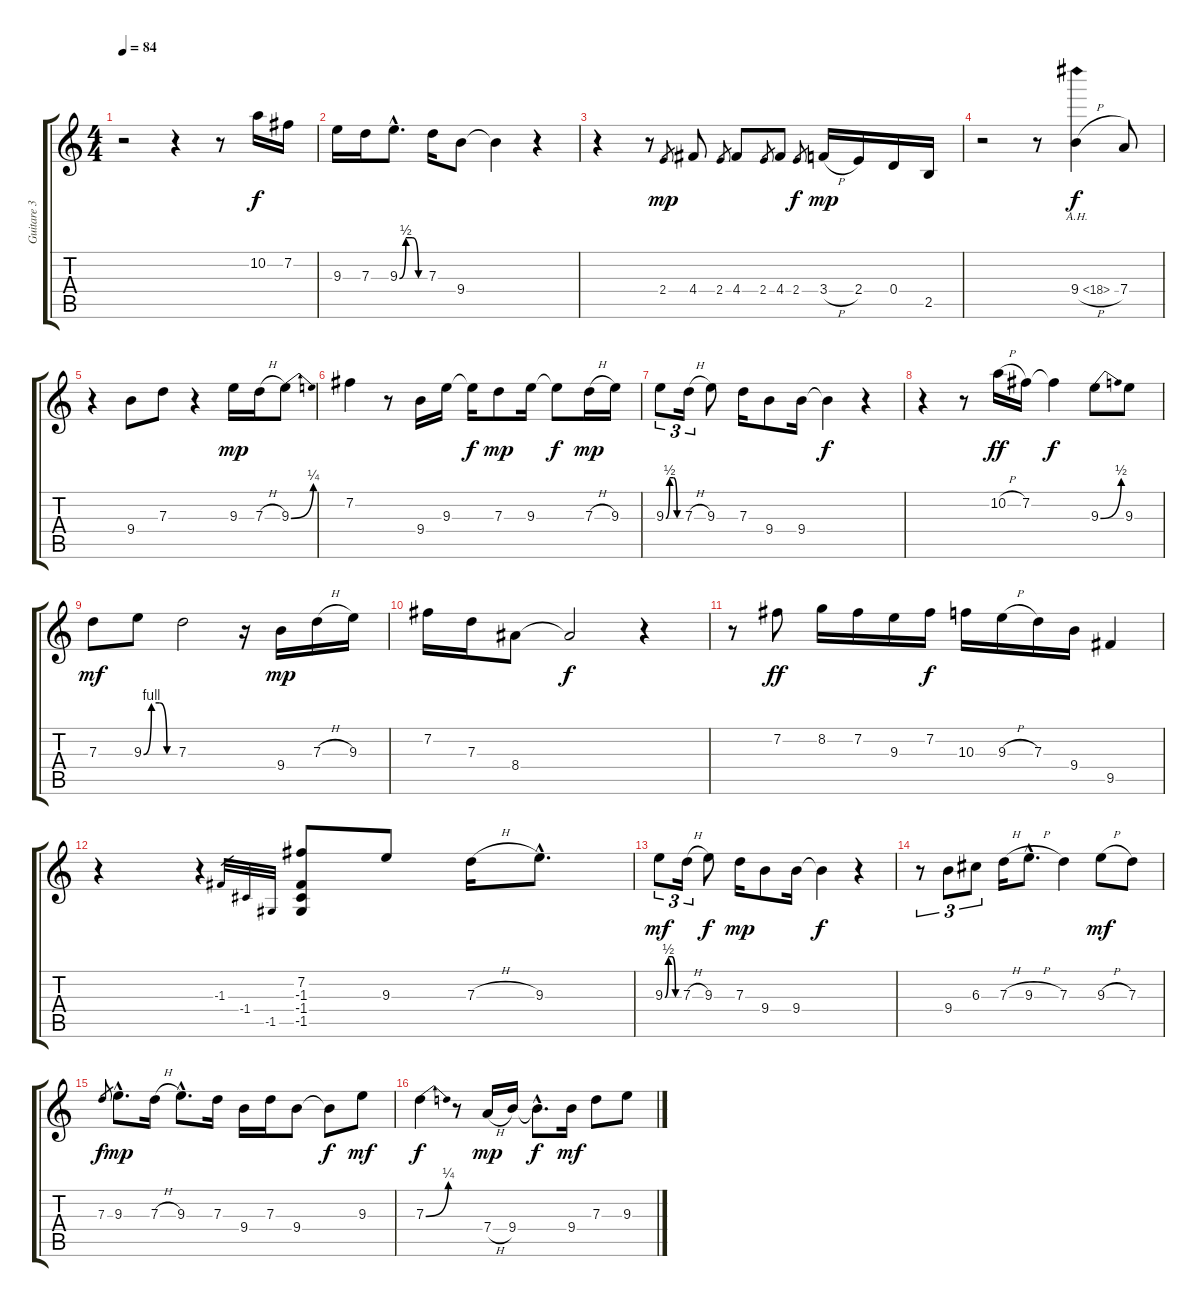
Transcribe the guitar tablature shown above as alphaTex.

\track ("Guitare 3" "Guitare 3") {instrument overdrivenguitar}
\staff {score tabs}
\tuning (E4 B3 G3 D3 A2 E2) {hide}
\ts (4 4)
\tempo 84
\clef g2
\ks c
r.2{dy mf} r.4 r.8 10.2.16{dy f} 7.2.16 |
9.3.16 7.3.16 9.3{be (custom 0 0 15 2 30 2 45 0 60 0) hac}.8{d} 7.3.16 9.4.8 9.4{t}.4 r.4 |
r.4 r.8 2.4.8{gr dy mp} 4.4.8 2.4.8{gr} 4.4.8 2.4.8{gr} 4.4.8 2.4.8{gr dy f} 3.4{h}.16{dy mp} 2.4.16 0.4.16 2.5.16 |
r.2 r.8 9.4{ah 9 h}.4{dy f} 7.4.8 |
r.4 9.4.8 7.3.8 r.4 9.3.16{dy mp} 7.3{h}.16 9.3{be (bend 0 0 60 1)}.8 |
7.2.4 r.8 9.4.16 9.3.16 9.3{t}.16{dy f} 7.3.8{dy mp} 9.3.16 9.3{t}.8{dy f} 7.3{h}.16{dy mp} 9.3.16 |
9.3{be (custom 0 0 15 2 30 2 45 0 60 0)}.8{tu (3 2)} 7.3{h}.16{tu (3 2)} 9.3.8 7.3.16 9.4.8 9.4.16 9.4{t}.4{dy f} r.4 |
r.4 r.8 10.2{h}.16{dy ff} 7.2.16 7.2{t}.4{dy f} 9.3{be (bend 0 0 60 2)}.8 9.3.8 |
7.3.8{dy mf} 9.3{be (custom 0 0 15 4 30 4 45 0 60 0)}.8 7.3.2 r.16 9.4.16{dy mp} 7.3{h}.16 9.3.16 |
7.2.16 7.3.16 8.4.8 8.4{t}.2{dy f} r.4 |
r.8 7.2.8{dy ff} 8.2.16 7.2.16 9.3.16 7.2.16{dy f} 10.3.16 9.3{h}.16 7.3.16 9.4.16 9.5.4 |
r.4 r.4 -1.3.32{gr} -1.4.32{gr} -1.5.32{gr} (7.2 -1.3 -1.4 -1.5).8 9.3.8 7.3{h}.16 9.3{hac}.8{d} |
9.3{be (custom 0 0 15 2 30 2 45 0 60 0)}.8{tu (3 2) dy mf} 7.3{h}.16{tu (3 2)} 9.3.8{dy f} 7.3.16{dy mp} 9.4.8 9.4.16 9.4{t}.4{dy f} r.4 |
r.8{tu (3 2)} 9.4.8{tu (3 2)} 6.3.8{tu (3 2)} 7.3{h}.16 9.3{h hac}.8{d} 7.3.4 9.3{h}.8{dy mf} 7.3.8 |
7.3.8{gr dy f} 9.3{hac}.8{d dy mp} 7.3{h}.16 9.3{hac}.8{d} 7.3.16 9.4.16 7.3.16 9.4.8 9.4{t}.8{dy f} 9.3.8{dy mf} |
7.3{be (bend 0 0 60 1)}.4{dy f} r.8 7.4{h}.16{dy mp} 9.4.16 9.4{hac t}.8{d dy f} 9.4.16{dy mf} 7.3.8 9.3.8
